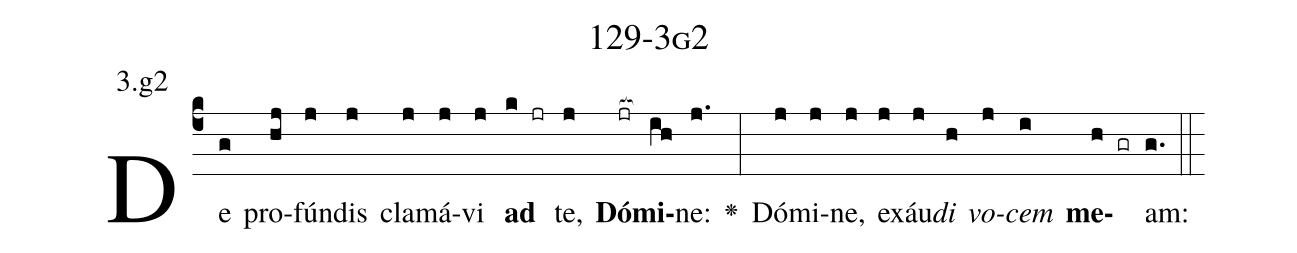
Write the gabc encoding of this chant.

name: 129-3g2;
annotation: 3.g2;
%%
(c4)De(g) pro(hj)fún(j)dis(j) cla(j)má(j)vi(j) <b>ad</b>(k jr) te,(j) <b>Dó</b>(jr[ocb:1{])<b>mi</b>(ih[ocb:0}])ne:(j.) <v>\greheightstar</v>(:) Dó(j)mi(j)ne,(j) ex(j)áu(j)<i>di</i>(h) <i>vo</i>(j)<i>cem</i>(i) <b>me</b>(h gr)am:(g.) (::)


%E(j) u(h) o(j) u(i) a(h) e.(g.) (::)
